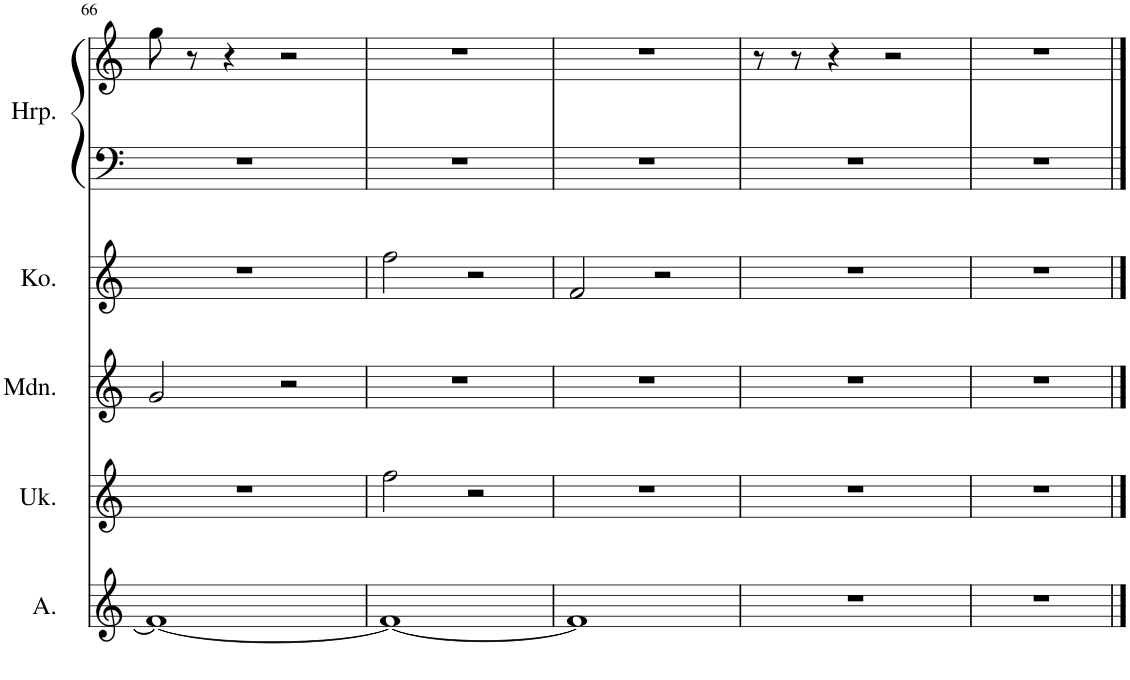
**kern	**kern	**kern	**kern	**kern	**kern
*part5	*part4	*part3	*part2	*part1	*part1
*staff6	*staff5	*staff4	*staff3	*staff2	*staff1
*I"Alto	*I"Ukulele	*I"Mandolin	*I"Koto	*I"Harp	*
*I'A.	*I'Uk.	*I'Mdn.	*I'Ko.	*I'Hrp.	*
!!LO:PB:g=z
*clefG2	*clefG2	*clefG2	*clefG2	*clefF4	*clefG2
*k[]	*k[]	*k[]	*k[]	*k[]	*k[]
*M4/4	*M4/4	*M4/4	*M4/4	*M4/4	*M4/4
=66	=66	=66	=66	=66	=66
1f_	1r	2g/	1r	1r	8gg\
.	.	.	.	.	8r
.	.	.	.	.	4r
.	.	2r	.	.	2r
=67	=67	=67	=67	=67	=67
1f_	2ff\	1r	2ff\	1r	1r
.	2r	.	2r	.	.
=68	=68	=68	=68	=68	=68
1f]	1r	1r	2f/	1r	1r
.	.	.	2r	.	.
=69	=69	=69	=69	=69	=69
1r	1r	1r	1r	1r	8r
.	.	.	.	.	8r
.	.	.	.	.	4r
.	.	.	.	.	2r
=70	=70	=70	=70	=70	=70
1r	1r	1r	1r	1r	1r
==	==	==	==	==	==
*-	*-	*-	*-	*-	*-
